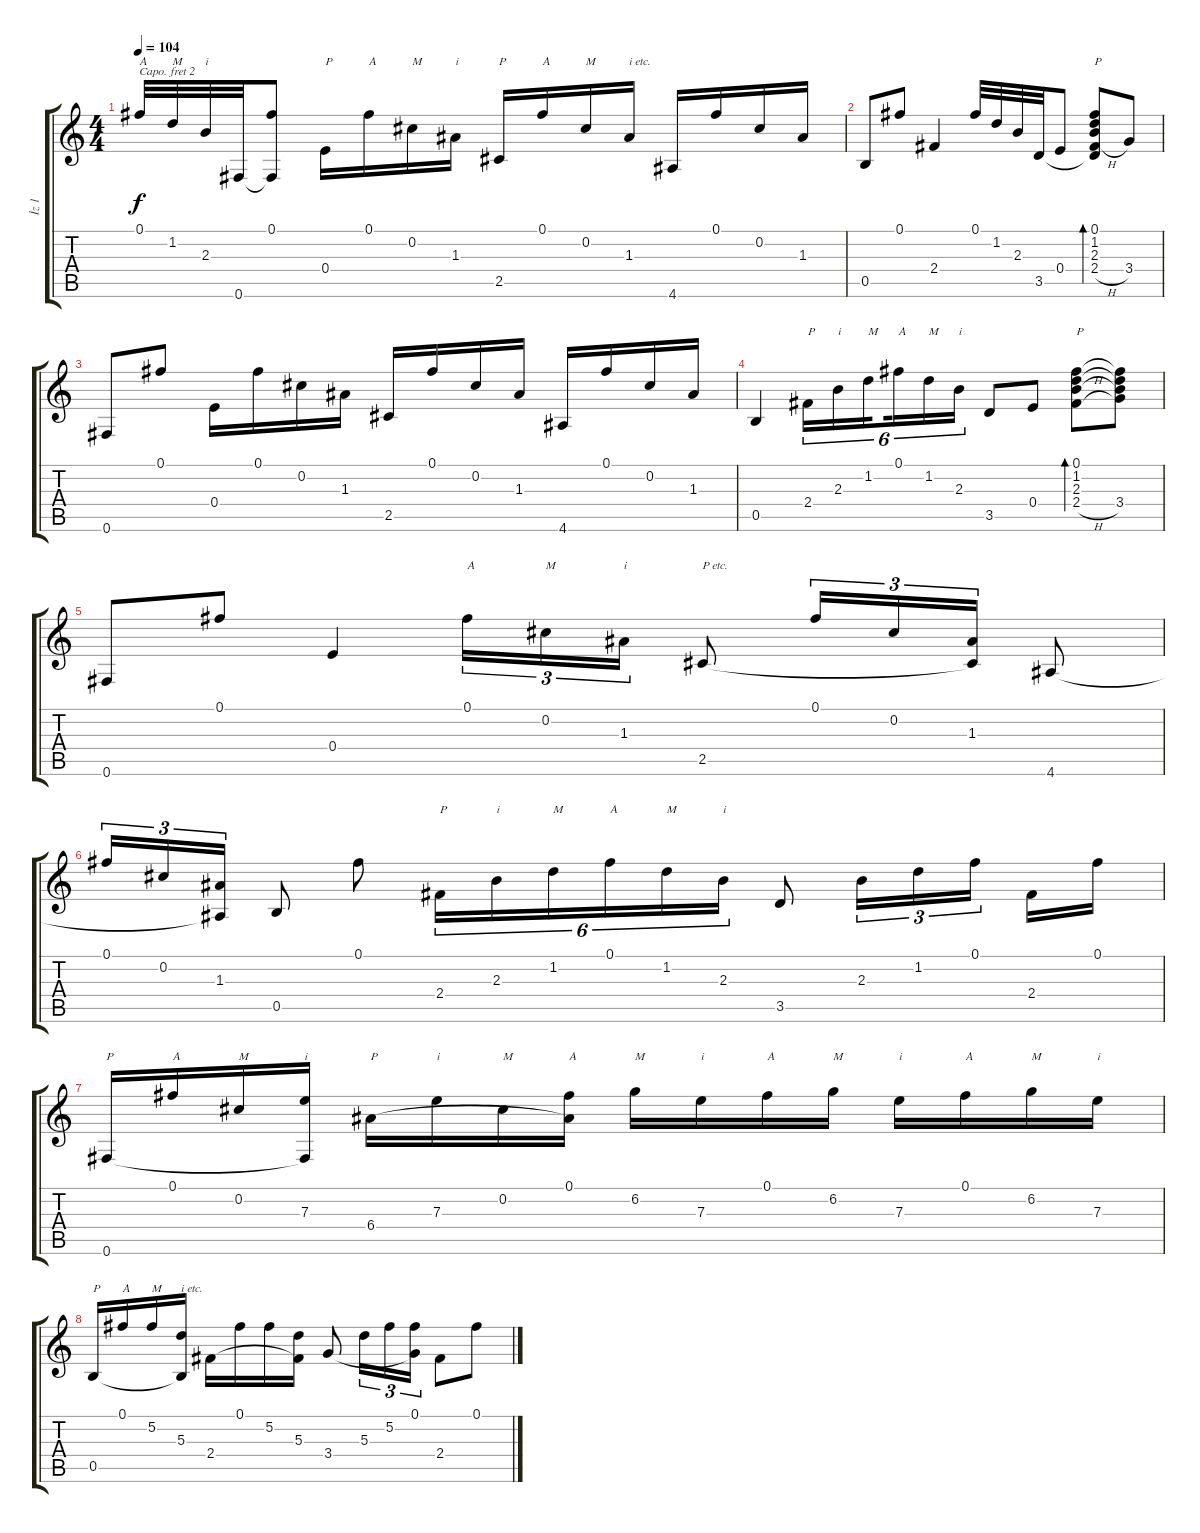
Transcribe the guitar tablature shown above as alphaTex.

\track ("İz 1" "İz 1") {instrument acousticguitarnylon}
\staff {score tabs}
\capo 2
\tuning (E4 B3 G3 D3 A2 E2) {hide}
\ts (4 4)
\tempo 104
\clef g2
\ks c
0.1.32{txt "A" dy f} 1.2.32{txt "M"} 2.3.32{txt "i"} 0.6.32 (0.1 0.6{t}).8 0.4.16{txt "P"} 0.1.16{txt "A"} 0.2.16{txt "M"} 1.3.16{txt "i"} 2.5.16{txt "P"} 0.1.16{txt "A"} 0.2.16{txt "M"} 1.3.16{txt "i etc."} 4.6.16 0.1.16 0.2.16 1.3.16 |
0.5.8 0.1.8 2.4.4 0.1.32 1.2.32 2.3.32 3.5.32 0.4.8 (0.1 1.2 2.3 2.4{h} 3.5{t}).8{bd 60 txt "P"} 3.4.8 |
0.6.8 0.1.8 0.4.16 0.1.16 0.2.16 1.3.16 2.5.16 0.1.16 0.2.16 1.3.16 4.6.16 0.1.16 0.2.16 1.3.16 |
0.5.4 2.4.16{tu (6 4) txt "P"} 2.3.16{tu (6 4) txt "i"} 1.2.16{tu (6 4) txt "M" beam splitsecondary} 0.1.16{tu (6 4) txt "A"} 1.2.16{tu (6 4) txt "M"} 2.3.16{tu (6 4) txt "i"} 3.5.8 0.4.8 (0.1 1.2 2.3 2.4{h}).8{bd 60 txt "P"} (0.1{t} 1.2{t} 2.3{t} 3.4).8 |
0.6.8 0.1.8 0.4.4 0.1.16{tu (3 2) txt "A"} 0.2.16{tu (3 2) txt "M"} 1.3.16{tu (3 2) txt "i"} 2.5.8{txt "P etc."} 0.1.16{tu (3 2)} 0.2.16{tu (3 2)} (1.3 2.5{t}).16{tu (3 2)} 4.6.8 |
0.1.16{tu (3 2)} 0.2.16{tu (3 2)} (1.3 4.6{t}).16{tu (3 2)} 0.5.8 0.1.8 2.4.16{tu (6 4) txt "P"} 2.3.16{tu (6 4) txt "i"} 1.2.16{tu (6 4) txt "M"} 0.1.16{tu (6 4) txt "A"} 1.2.16{tu (6 4) txt "M"} 2.3.16{tu (6 4) txt "i"} 3.5.8 2.3.16{tu (3 2)} 1.2.16{tu (3 2)} 0.1.16{tu (3 2) beam splitsecondary} 2.4.16 0.1.16 |
0.6.16{txt "P"} 0.1.16{txt "A"} 0.2.16{txt "M"} (7.3 0.6{t}).16{txt "i"} 6.4.16{txt "P"} 7.3.16{txt "i"} 0.2.16{txt "M"} (0.1 6.4{t}).16{txt "A"} 6.2.16{txt "M"} 7.3.16{txt "i"} 0.1.16{txt "A"} 6.2.16{txt "M"} 7.3.16{txt "i"} 0.1.16{txt "A"} 6.2.16{txt "M"} 7.3.16{txt "i"} |
0.5.16{txt "P"} 0.1.16{txt "A"} 5.2.16{txt "M"} (5.3 0.5{t}).16{txt "i etc."} 2.4.16 0.1.16 5.2.16 (5.3 2.4{t}).16 3.4.8 5.3.16{tu (3 2)} 5.2.16{tu (3 2)} (0.1 3.4{t}).16{tu (3 2)} 2.4.8 0.1.8
